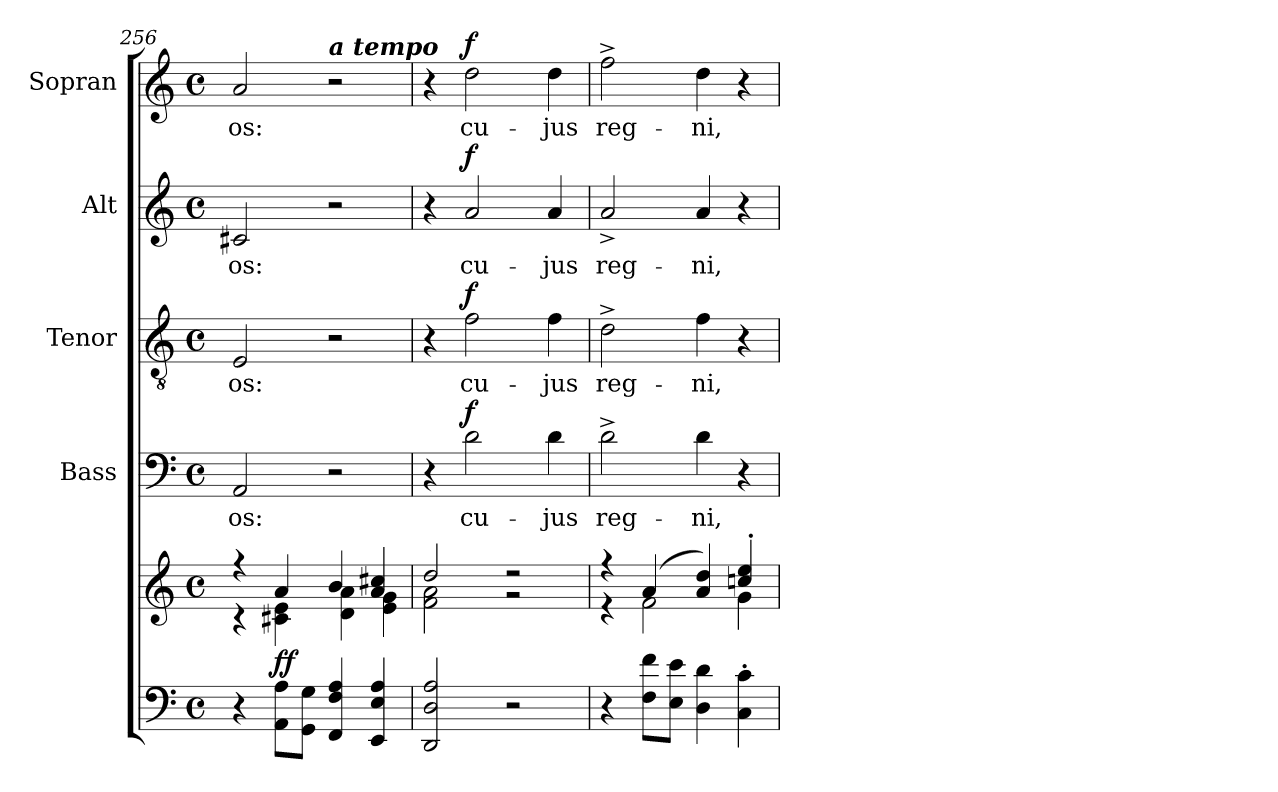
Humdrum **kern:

**kern	**kern	**dynam	**kern	**text	**dynam	**kern	**text	**dynam	**kern	**text	**dynam	**kern	**text	**dynam
*part5	*part5	*part5	*part4	*part4	*part4	*part3	*part3	*part3	*part2	*part2	*part2	*part1	*part1	*part1
*staff6	*staff5	*staff5/6	*staff4	*staff4	*staff4	*staff3	*staff3	*staff3	*staff2	*staff2	*staff2	*staff1	*staff1	*staff1
*	*	*	*I"Bass	*	*	*I"Tenor	*	*	*I"Alt	*	*	*I"Sopran	*	*
*	*	*	*I'B.	*	*	*I'T.	*	*	*I'A.	*	*	*I'S.	*	*
*clefF4	*clefG2	*	*clefF4	*	*	*clefGv2	*	*	*clefG2	*	*	*clefG2	*	*
*k[]	*k[]	*	*k[]	*	*	*k[]	*	*	*k[]	*	*	*k[]	*	*
*C:	*C:	*	*C:	*	*	*C:	*	*	*C:	*	*	*C:	*	*
*M4/4	*M4/4	*	*M4/4	*	*	*M4/4	*	*	*M4/4	*	*	*M4/4	*	*
*met(c)	*met(c)	*	*met(c)	*	*	*met(c)	*	*	*met(c)	*	*	*met(c)	*	*
=256	=256	=256	=256	=256	=256	=256	=256	=256	=256	=256	=256	=256	=256	=256
*	*^	*	*	*	*	*	*	*	*	*	*	*	*	*
!	!	!	!	!	!LO:LY:b	!	!	!LO:LY:b	!	!	!LO:LY:b	!	!	!LO:LY:b	!
4r	4r	4r	.	2AA/	-os:	.	2E/	-os:	.	2c#X/	-os:	.	2a/	-os:	.
!	!	!	!LO:DY:b	!	!	!	!	!	!	!	!	!	!	!	!
8AA\ 8A\L	4a/	4c#X\ 4e\	ff	.	.	.	.	.	.	.	.	.	.	.	.
8GG\ 8G\J	.	.	.	.	.	.	.	.	.	.	.	.	.	.	.
!	!	!	!	!	!	!	!	!	!	!	!	!	!LO:TX:a:Bi:t=a tempo	!	!
4FF/ 4F/ 4A/	4b/	4d\ 4a\	.	2r	.	.	2r	.	.	2r	.	.	2r	.	.
4EE/ 4E/ 4A/	4a/ 4cc#X/	4e\ 4g\	.	.	.	.	.	.	.	.	.	.	.	.	.
=257	=257	=257	=257	=257	=257	=257	=257	=257	=257	=257	=257	=257	=257	=257	=257
2DD/ 2D/ 2A/	2dd/	2f\ 2a\	.	4r	.	.	4r	.	.	4r	.	.	4r	.	.
!	!	!	!	!	!LO:LY:b	!LO:DY:a	!	!LO:LY:b	!LO:DY:a	!	!LO:LY:b	!LO:DY:a	!	!LO:LY:b	!LO:DY:a
.	.	.	.	2d\	cu-	f	2f\	cu-	f	2a/	cu-	f	2dd\	cu-	f
2r	2r	2r	.	.	.	.	.	.	.	.	.	.	.	.	.
!	!	!	!	!	!LO:LY:b	!	!	!LO:LY:b	!	!	!LO:LY:b	!	!	!LO:LY:b	!
.	.	.	.	4d\	-jus	.	4f\	-jus	.	4a/	-jus	.	4dd\	-jus	.
=258	=258	=258	=258	=258	=258	=258	=258	=258	=258	=258	=258	=258	=258	=258	=258
!	!	!	!	!	!LO:LY:b	!	!	!LO:LY:b	!	!	!LO:LY:b	!	!	!LO:LY:b	!
4r	4r	4r	.	2d^>\	reg-	.	2d^>\	reg-	.	2a^</	reg-	.	2ff^>\	reg-	.
8F\ 8f\L	(4a/	2f\	.	.	.	.	.	.	.	.	.	.	.	.	.
8E\ 8e\J	.	.	.	.	.	.	.	.	.	.	.	.	.	.	.
!	!	!	!	!	!LO:LY:b	!	!	!LO:LY:b	!	!	!LO:LY:b	!	!	!LO:LY:b	!
4D\ 4d\	4a/ 4dd/)	.	.	4d\	-ni,	.	4f\	-ni,	.	4a/	-ni,	.	4dd\	-ni,	.
4C\'> 4c\'>	4ccn/'> 4ee/'>	4g\	.	4r	.	.	4r	.	.	4r	.	.	4r	.	.
*	*v	*v	*	*	*	*	*	*	*	*	*	*	*	*	*
=	=	=	=	=	=	=	=	=	=	=	=	=	=	=
*-	*-	*-	*-	*-	*-	*-	*-	*-	*-	*-	*-	*-	*-	*-
